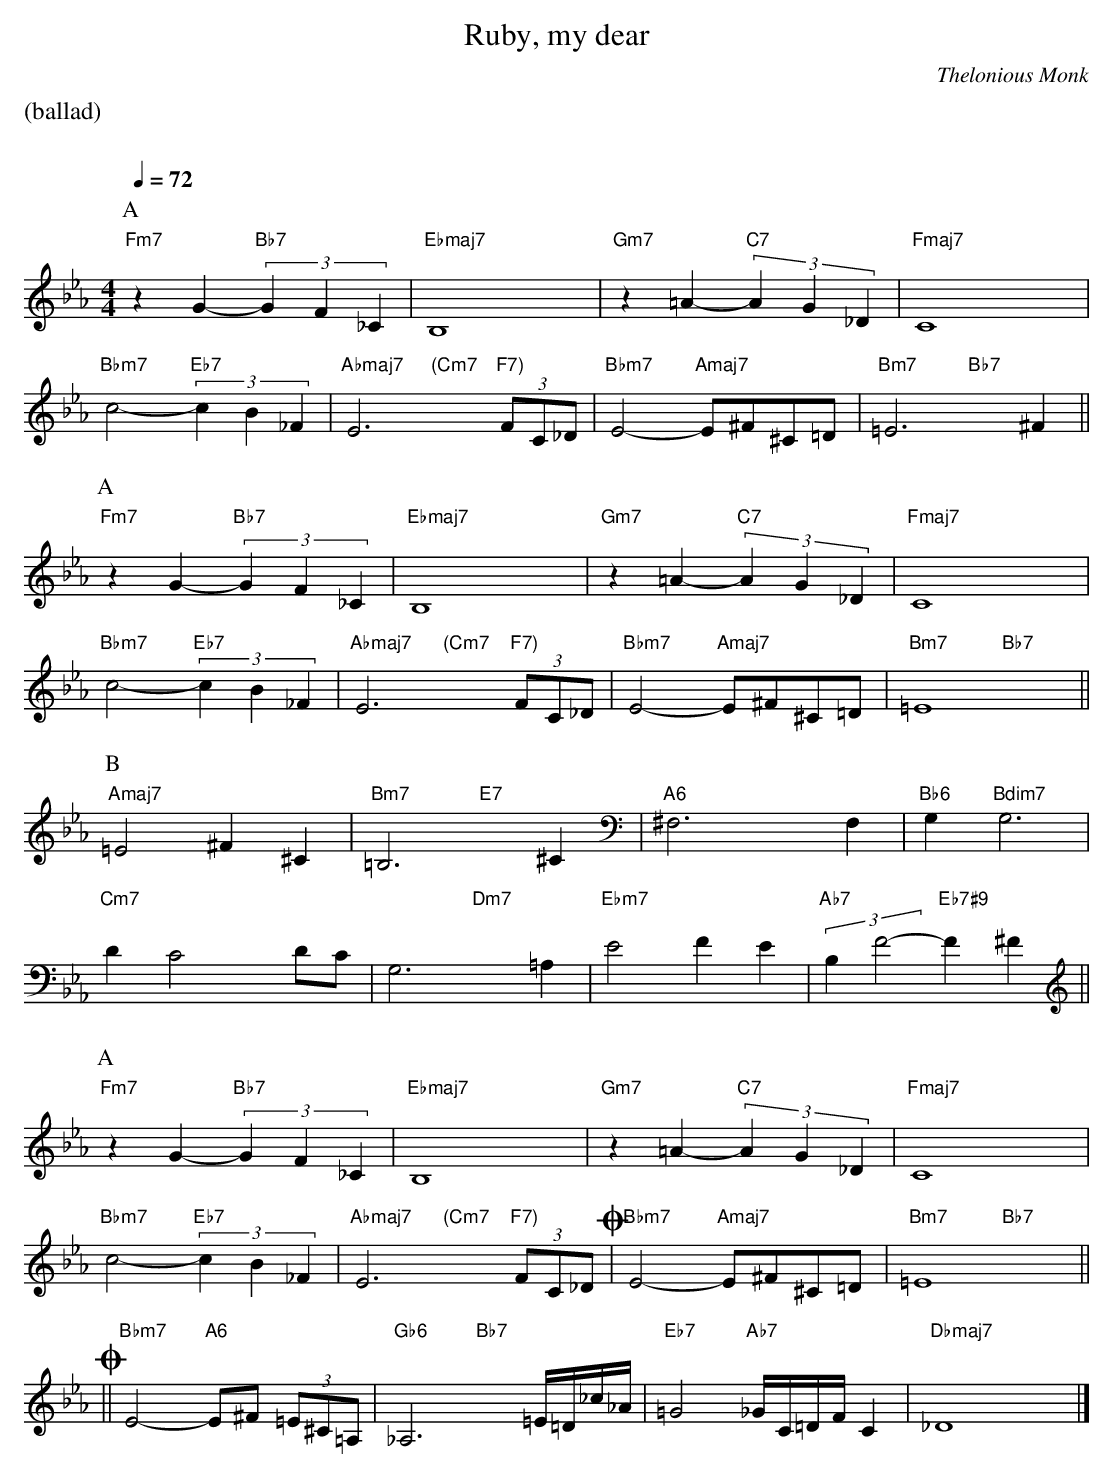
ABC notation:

X:1
T: Ruby, my dear
M:4/4
L:1/4
C:Thelonious Monk
Q:1/4=72
K:Eb
%%staves (chords melody)
%%text (ballad)
%%vskip 20
P: A
V:chords
"Fm7"x2 "Bb7"x2 | "Ebmaj7"x2 x2 | "Gm7"x2 "C7"x2 | "Fmaj7"x2 x2 |
"Bbm7"x2 "Eb7"x2 | "Abmaj7"x2 "(Cm7"x"F7)"x | "Bbm7"x2 "Amaj7"x2 | "Bm7"x2 "Bb7"x2 ||
V:melody clef=treble
zG-(3GF_C|B,4|z=A-(3AG_D|C4|
c2-(3cB_F|E3 (3F/C/_D/|E2-E/^F/^C/=D/|=E3^F||
P: A
V:chords
"Fm7"x2 "Bb7"x2 | "Ebmaj7"x2 x2 | "Gm7"x2 "C7"x2 | "Fmaj7"x2 x2 |
"Bbm7"x2 "Eb7"x2 | "Abmaj7"x2 "(Cm7"x"F7)"x | "Bbm7"x2 "Amaj7"x2 | "Bm7"x2 "Bb7"x2 ||
V:melody
zG-(3GF_C|B,4|z=A-(3AG_D|C4|
c2-(3cB_F|E3 (3F/C/_D/|E2-E/^F/^C/=D/|=E4||
P: B
V:chords
"Amaj7"x2 x2 | "Bm7"x2 "E7"x2 | "A6"x2 x2 | "Bb6"x "Bdim7"x3 |
"Cm7"x2 x2 | x2 "Dm7"x2 | "Ebm7"x2 x2 | "Ab7"x2 "Eb7#9"x2 ||
V:melody
=E2^F^C|=B,3^C|^F,3F,|G,G,3|
DC2D/C/|G,3=A,|E2FE|(3:2:2B,F2-F^F||
P: A
V:chords
"Fm7"x2 "Bb7"x2 | "Ebmaj7"x2 x2 | "Gm7"x2 "C7"x2 | "Fmaj7"x2 x2 |
"Bbm7"x2 "Eb7"x2 | "Abmaj7"x2 "(Cm7"x"F7)"x | "Bbm7"x2 "Amaj7"x2 | "Bm7"x2 "Bb7"x2 ||
||"Bbm7"x2 "A6"x2 |"Gb6"x2 "Bb7"x2 |"Eb7"x2"Ab7"x2|"Dbmaj7"x2 x2|]
V:melody
zG-(3GF_C|B,4|z=A-(3AG_D|C4|
c2-(3cB_F|E3 (3F/C/_D/!coda!|E2-E/^F/^C/=D/|=E4||
!coda!||E2- E/^F/ (3=E/^C/=A,/ | _A,3 =E//=D//_c//_A// | =G2_G//C//=D//F//C | _D4|]
